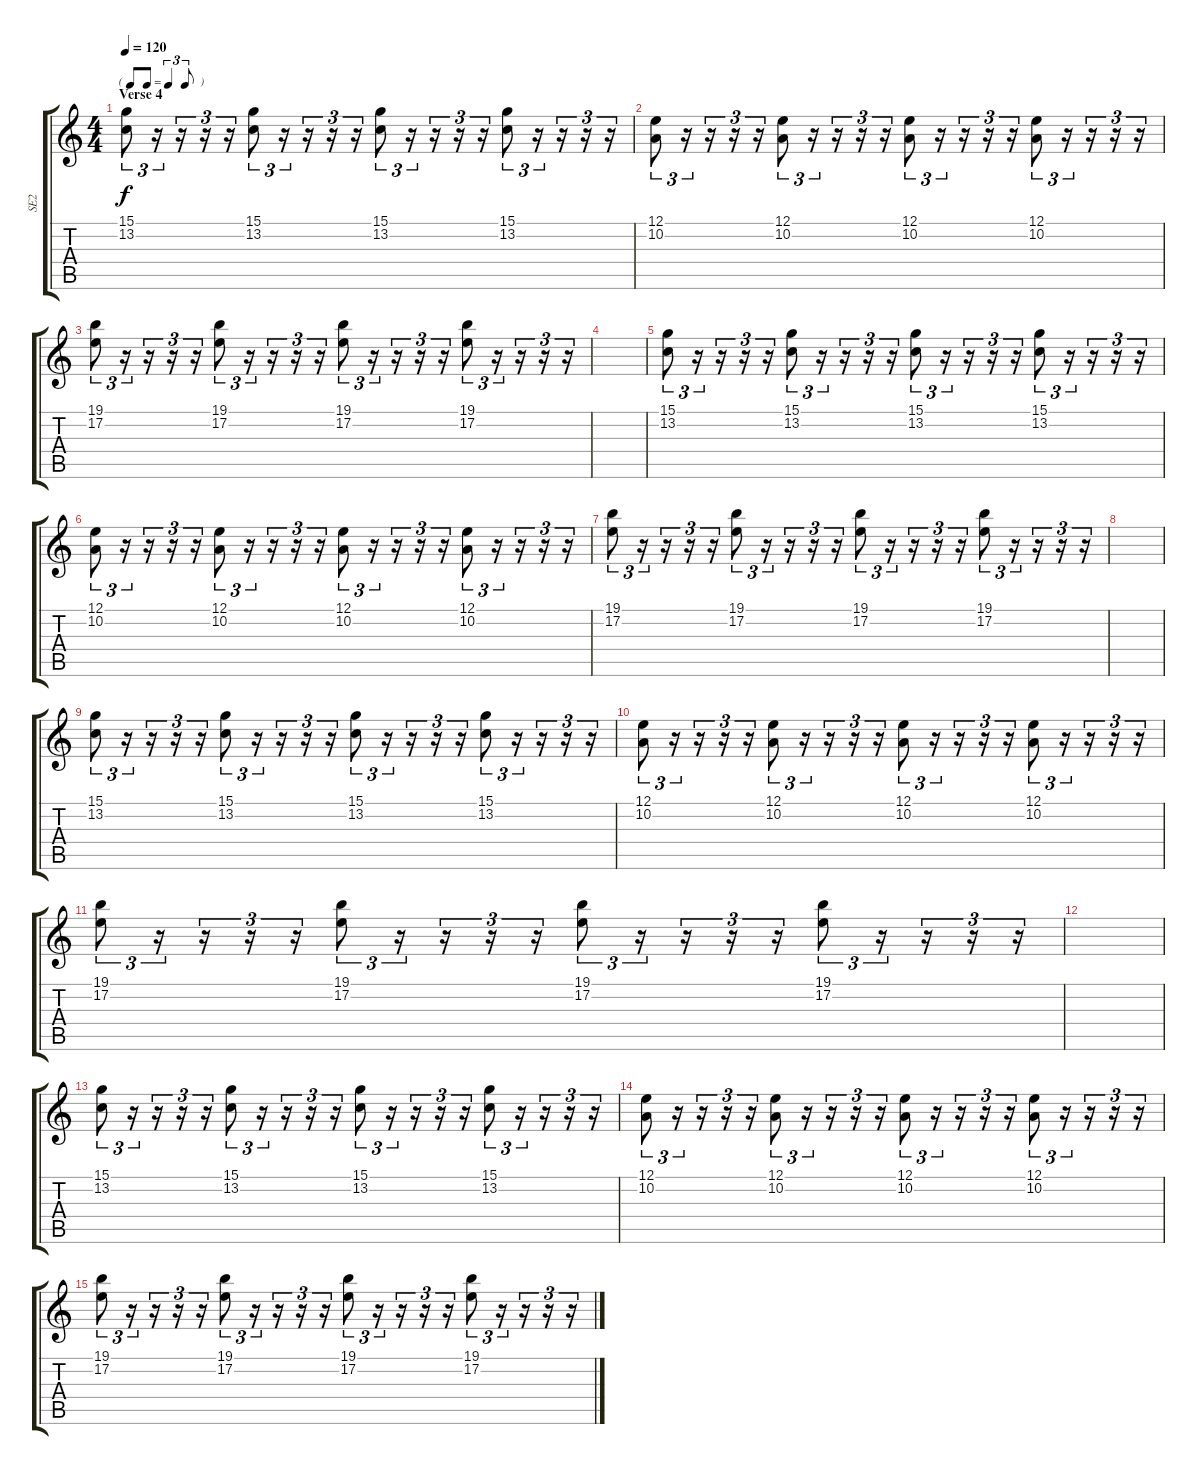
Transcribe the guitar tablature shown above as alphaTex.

\track ("SE2" "SE2") {instrument stringensemble1}
\staff {score tabs}
\tuning (E4 B3 G3 D3 A2 E2) {hide}
\ts (4 4)
\tf triplet8th
\section ("" "Verse 4")
\tempo 120
\clef g2
\ks c
(15.1 13.2).8{tu (3 2) dy f} r.16{tu (3 2)} r.16{tu (3 2)} r.16{tu (3 2)} r.16{tu (3 2)} (15.1 13.2).8{tu (3 2)} r.16{tu (3 2)} r.16{tu (3 2)} r.16{tu (3 2)} r.16{tu (3 2)} (15.1 13.2).8{tu (3 2)} r.16{tu (3 2)} r.16{tu (3 2)} r.16{tu (3 2)} r.16{tu (3 2)} (15.1 13.2).8{tu (3 2)} r.16{tu (3 2)} r.16{tu (3 2)} r.16{tu (3 2)} r.16{tu (3 2)} |
(12.1 10.2).8{tu (3 2)} r.16{tu (3 2)} r.16{tu (3 2)} r.16{tu (3 2)} r.16{tu (3 2)} (12.1 10.2).8{tu (3 2)} r.16{tu (3 2)} r.16{tu (3 2)} r.16{tu (3 2)} r.16{tu (3 2)} (12.1 10.2).8{tu (3 2)} r.16{tu (3 2)} r.16{tu (3 2)} r.16{tu (3 2)} r.16{tu (3 2)} (12.1 10.2).8{tu (3 2)} r.16{tu (3 2)} r.16{tu (3 2)} r.16{tu (3 2)} r.16{tu (3 2)} |
(19.1 17.2).8{tu (3 2)} r.16{tu (3 2)} r.16{tu (3 2)} r.16{tu (3 2)} r.16{tu (3 2)} (19.1 17.2).8{tu (3 2)} r.16{tu (3 2)} r.16{tu (3 2)} r.16{tu (3 2)} r.16{tu (3 2)} (19.1 17.2).8{tu (3 2)} r.16{tu (3 2)} r.16{tu (3 2)} r.16{tu (3 2)} r.16{tu (3 2)} (19.1 17.2).8{tu (3 2)} r.16{tu (3 2)} r.16{tu (3 2)} r.16{tu (3 2)} r.16{tu (3 2)} |
|
(15.1 13.2).8{tu (3 2)} r.16{tu (3 2)} r.16{tu (3 2)} r.16{tu (3 2)} r.16{tu (3 2)} (15.1 13.2).8{tu (3 2)} r.16{tu (3 2)} r.16{tu (3 2)} r.16{tu (3 2)} r.16{tu (3 2)} (15.1 13.2).8{tu (3 2)} r.16{tu (3 2)} r.16{tu (3 2)} r.16{tu (3 2)} r.16{tu (3 2)} (15.1 13.2).8{tu (3 2)} r.16{tu (3 2)} r.16{tu (3 2)} r.16{tu (3 2)} r.16{tu (3 2)} |
(12.1 10.2).8{tu (3 2)} r.16{tu (3 2)} r.16{tu (3 2)} r.16{tu (3 2)} r.16{tu (3 2)} (12.1 10.2).8{tu (3 2)} r.16{tu (3 2)} r.16{tu (3 2)} r.16{tu (3 2)} r.16{tu (3 2)} (12.1 10.2).8{tu (3 2)} r.16{tu (3 2)} r.16{tu (3 2)} r.16{tu (3 2)} r.16{tu (3 2)} (12.1 10.2).8{tu (3 2)} r.16{tu (3 2)} r.16{tu (3 2)} r.16{tu (3 2)} r.16{tu (3 2)} |
(19.1 17.2).8{tu (3 2)} r.16{tu (3 2)} r.16{tu (3 2)} r.16{tu (3 2)} r.16{tu (3 2)} (19.1 17.2).8{tu (3 2)} r.16{tu (3 2)} r.16{tu (3 2)} r.16{tu (3 2)} r.16{tu (3 2)} (19.1 17.2).8{tu (3 2)} r.16{tu (3 2)} r.16{tu (3 2)} r.16{tu (3 2)} r.16{tu (3 2)} (19.1 17.2).8{tu (3 2)} r.16{tu (3 2)} r.16{tu (3 2)} r.16{tu (3 2)} r.16{tu (3 2)} |
|
(15.1 13.2).8{tu (3 2)} r.16{tu (3 2)} r.16{tu (3 2)} r.16{tu (3 2)} r.16{tu (3 2)} (15.1 13.2).8{tu (3 2)} r.16{tu (3 2)} r.16{tu (3 2)} r.16{tu (3 2)} r.16{tu (3 2)} (15.1 13.2).8{tu (3 2)} r.16{tu (3 2)} r.16{tu (3 2)} r.16{tu (3 2)} r.16{tu (3 2)} (15.1 13.2).8{tu (3 2)} r.16{tu (3 2)} r.16{tu (3 2)} r.16{tu (3 2)} r.16{tu (3 2)} |
(12.1 10.2).8{tu (3 2)} r.16{tu (3 2)} r.16{tu (3 2)} r.16{tu (3 2)} r.16{tu (3 2)} (12.1 10.2).8{tu (3 2)} r.16{tu (3 2)} r.16{tu (3 2)} r.16{tu (3 2)} r.16{tu (3 2)} (12.1 10.2).8{tu (3 2)} r.16{tu (3 2)} r.16{tu (3 2)} r.16{tu (3 2)} r.16{tu (3 2)} (12.1 10.2).8{tu (3 2)} r.16{tu (3 2)} r.16{tu (3 2)} r.16{tu (3 2)} r.16{tu (3 2)} |
(19.1 17.2).8{tu (3 2)} r.16{tu (3 2)} r.16{tu (3 2)} r.16{tu (3 2)} r.16{tu (3 2)} (19.1 17.2).8{tu (3 2)} r.16{tu (3 2)} r.16{tu (3 2)} r.16{tu (3 2)} r.16{tu (3 2)} (19.1 17.2).8{tu (3 2)} r.16{tu (3 2)} r.16{tu (3 2)} r.16{tu (3 2)} r.16{tu (3 2)} (19.1 17.2).8{tu (3 2)} r.16{tu (3 2)} r.16{tu (3 2)} r.16{tu (3 2)} r.16{tu (3 2)} |
|
(15.1 13.2).8{tu (3 2)} r.16{tu (3 2)} r.16{tu (3 2)} r.16{tu (3 2)} r.16{tu (3 2)} (15.1 13.2).8{tu (3 2)} r.16{tu (3 2)} r.16{tu (3 2)} r.16{tu (3 2)} r.16{tu (3 2)} (15.1 13.2).8{tu (3 2)} r.16{tu (3 2)} r.16{tu (3 2)} r.16{tu (3 2)} r.16{tu (3 2)} (15.1 13.2).8{tu (3 2)} r.16{tu (3 2)} r.16{tu (3 2)} r.16{tu (3 2)} r.16{tu (3 2)} |
(12.1 10.2).8{tu (3 2)} r.16{tu (3 2)} r.16{tu (3 2)} r.16{tu (3 2)} r.16{tu (3 2)} (12.1 10.2).8{tu (3 2)} r.16{tu (3 2)} r.16{tu (3 2)} r.16{tu (3 2)} r.16{tu (3 2)} (12.1 10.2).8{tu (3 2)} r.16{tu (3 2)} r.16{tu (3 2)} r.16{tu (3 2)} r.16{tu (3 2)} (12.1 10.2).8{tu (3 2)} r.16{tu (3 2)} r.16{tu (3 2)} r.16{tu (3 2)} r.16{tu (3 2)} |
(19.1 17.2).8{tu (3 2)} r.16{tu (3 2)} r.16{tu (3 2)} r.16{tu (3 2)} r.16{tu (3 2)} (19.1 17.2).8{tu (3 2)} r.16{tu (3 2)} r.16{tu (3 2)} r.16{tu (3 2)} r.16{tu (3 2)} (19.1 17.2).8{tu (3 2)} r.16{tu (3 2)} r.16{tu (3 2)} r.16{tu (3 2)} r.16{tu (3 2)} (19.1 17.2).8{tu (3 2)} r.16{tu (3 2)} r.16{tu (3 2)} r.16{tu (3 2)} r.16{tu (3 2)}
